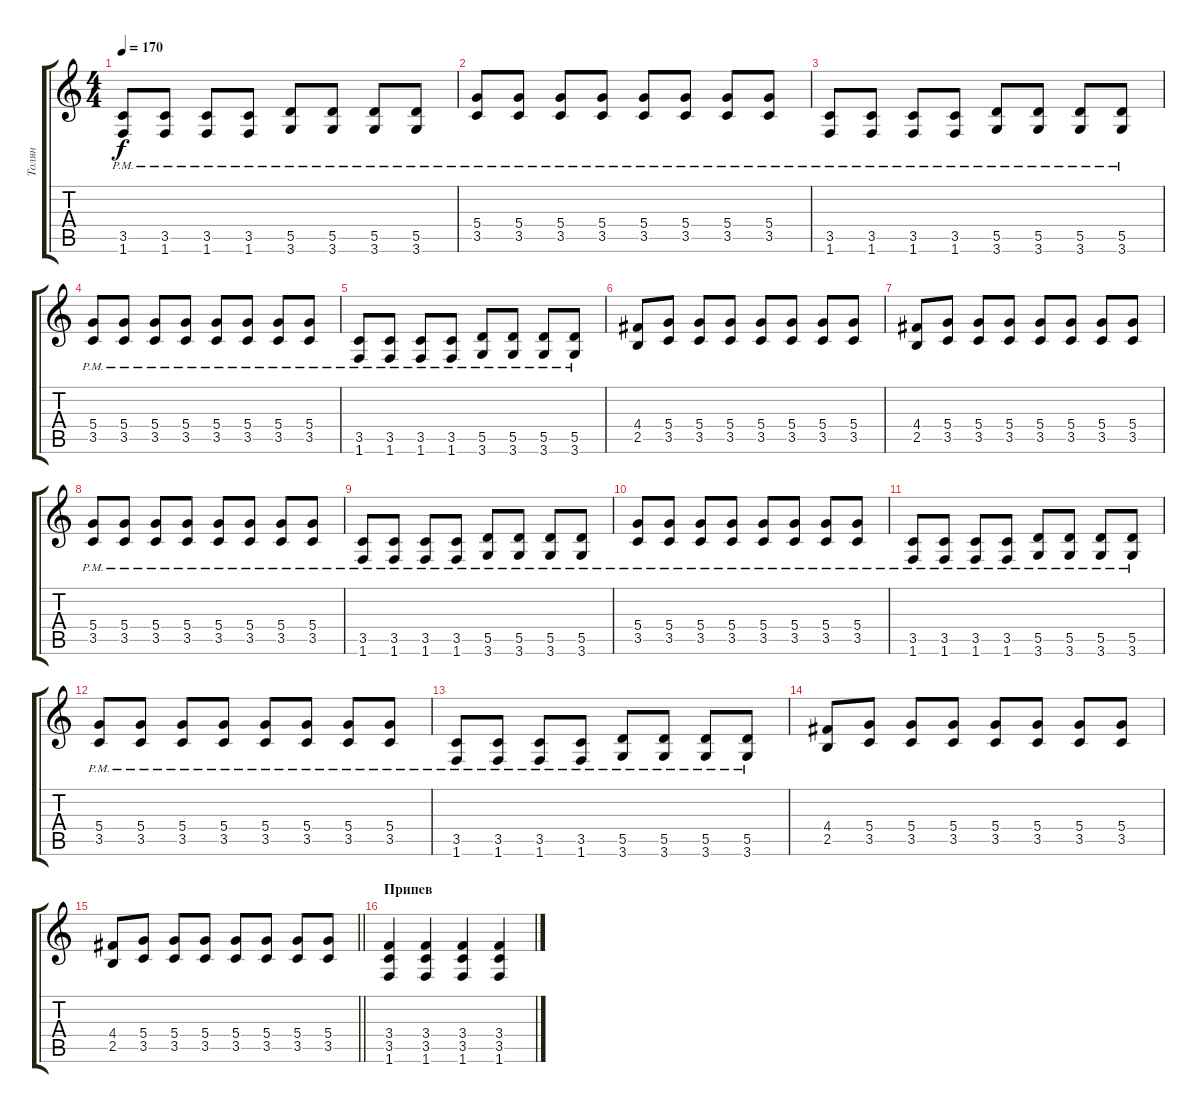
\track ("Толян" "Толян") {instrument overdrivenguitar}
\staff {score tabs}
\tuning (E4 B3 G3 D3 A2 E2) {hide}
\ts (4 4)
\tempo 170
\clef g2
\ks c
(3.5{pm} 1.6{pm}).8{dy f} (3.5{pm} 1.6{pm}).8 (3.5{pm} 1.6{pm}).8 (3.5{pm} 1.6{pm}).8 (5.5{pm} 3.6{pm}).8 (5.5{pm} 3.6{pm}).8 (5.5{pm} 3.6{pm}).8 (5.5{pm} 3.6{pm}).8 |
(5.4{pm} 3.5{pm}).8 (5.4{pm} 3.5{pm}).8 (5.4{pm} 3.5{pm}).8 (5.4{pm} 3.5{pm}).8 (5.4{pm} 3.5{pm}).8 (5.4{pm} 3.5{pm}).8 (5.4{pm} 3.5{pm}).8 (5.4{pm} 3.5{pm}).8 |
(3.5{pm} 1.6{pm}).8 (3.5{pm} 1.6{pm}).8 (3.5{pm} 1.6{pm}).8 (3.5{pm} 1.6{pm}).8 (5.5{pm} 3.6{pm}).8 (5.5{pm} 3.6{pm}).8 (5.5{pm} 3.6{pm}).8 (5.5{pm} 3.6{pm}).8 |
(5.4{pm} 3.5{pm}).8 (5.4{pm} 3.5{pm}).8 (5.4{pm} 3.5{pm}).8 (5.4{pm} 3.5{pm}).8 (5.4{pm} 3.5{pm}).8 (5.4{pm} 3.5{pm}).8 (5.4{pm} 3.5{pm}).8 (5.4{pm} 3.5{pm}).8 |
(3.5{pm} 1.6{pm}).8 (3.5{pm} 1.6{pm}).8 (3.5{pm} 1.6{pm}).8 (3.5{pm} 1.6{pm}).8 (5.5{pm} 3.6{pm}).8 (5.5{pm} 3.6{pm}).8 (5.5{pm} 3.6{pm}).8 (5.5{pm} 3.6{pm}).8 |
(4.4 2.5).8 (5.4 3.5).8 (5.4 3.5).8 (5.4 3.5).8 (5.4 3.5).8 (5.4 3.5).8 (5.4 3.5).8 (5.4 3.5).8 |
(4.4 2.5).8 (5.4 3.5).8 (5.4 3.5).8 (5.4 3.5).8 (5.4 3.5).8 (5.4 3.5).8 (5.4 3.5).8 (5.4 3.5).8 |
(5.4{pm} 3.5{pm}).8 (5.4{pm} 3.5{pm}).8 (5.4{pm} 3.5{pm}).8 (5.4{pm} 3.5{pm}).8 (5.4{pm} 3.5{pm}).8 (5.4{pm} 3.5{pm}).8 (5.4{pm} 3.5{pm}).8 (5.4{pm} 3.5{pm}).8 |
(3.5{pm} 1.6{pm}).8 (3.5{pm} 1.6{pm}).8 (3.5{pm} 1.6{pm}).8 (3.5{pm} 1.6{pm}).8 (5.5{pm} 3.6{pm}).8 (5.5{pm} 3.6{pm}).8 (5.5{pm} 3.6{pm}).8 (5.5{pm} 3.6{pm}).8 |
(5.4{pm} 3.5{pm}).8 (5.4{pm} 3.5{pm}).8 (5.4{pm} 3.5{pm}).8 (5.4{pm} 3.5{pm}).8 (5.4{pm} 3.5{pm}).8 (5.4{pm} 3.5{pm}).8 (5.4{pm} 3.5{pm}).8 (5.4{pm} 3.5{pm}).8 |
(3.5{pm} 1.6{pm}).8 (3.5{pm} 1.6{pm}).8 (3.5{pm} 1.6{pm}).8 (3.5{pm} 1.6{pm}).8 (5.5{pm} 3.6{pm}).8 (5.5{pm} 3.6{pm}).8 (5.5{pm} 3.6{pm}).8 (5.5{pm} 3.6{pm}).8 |
(5.4{pm} 3.5{pm}).8 (5.4{pm} 3.5{pm}).8 (5.4{pm} 3.5{pm}).8 (5.4{pm} 3.5{pm}).8 (5.4{pm} 3.5{pm}).8 (5.4{pm} 3.5{pm}).8 (5.4{pm} 3.5{pm}).8 (5.4{pm} 3.5{pm}).8 |
(3.5{pm} 1.6{pm}).8 (3.5{pm} 1.6{pm}).8 (3.5{pm} 1.6{pm}).8 (3.5{pm} 1.6{pm}).8 (5.5{pm} 3.6{pm}).8 (5.5{pm} 3.6{pm}).8 (5.5{pm} 3.6{pm}).8 (5.5{pm} 3.6{pm}).8 |
(4.4 2.5).8 (5.4 3.5).8 (5.4 3.5).8 (5.4 3.5).8 (5.4 3.5).8 (5.4 3.5).8 (5.4 3.5).8 (5.4 3.5).8 |
\barLineRight lightlight
(4.4 2.5).8 (5.4 3.5).8 (5.4 3.5).8 (5.4 3.5).8 (5.4 3.5).8 (5.4 3.5).8 (5.4 3.5).8 (5.4 3.5).8 |
\section ("" "Припев")
(3.4 3.5 1.6).4 (3.4 3.5 1.6).4 (3.4 3.5 1.6).4 (3.4 3.5 1.6).4
